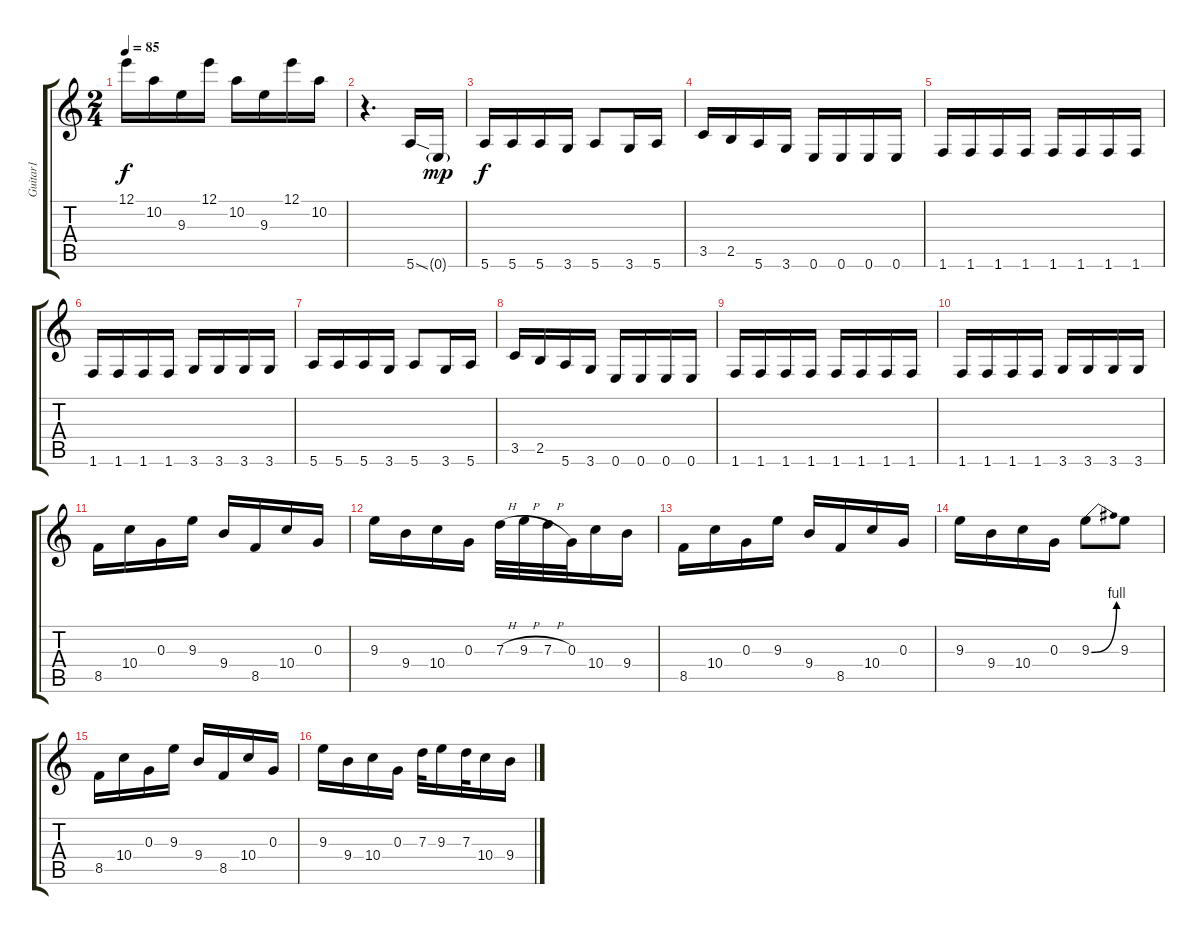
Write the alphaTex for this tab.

\track ("Guitar1" "Guitar1") {instrument distortionguitar}
\staff {score tabs}
\tuning (E4 B3 G3 D3 A2 E2) {hide}
\ts (2 4)
\tempo 85
\clef g2
\ks c
12.1.16{dy f} 10.2.16 9.3.16 12.1.16 10.2.16 9.3.16 12.1.16 10.2.16 |
r.4{d} 5.6{sod}.16 0.6{g}.16{dy mp} |
5.6.16{dy f} 5.6.16 5.6.16 3.6.16 5.6.8 3.6.16 5.6.16 |
3.5.16 2.5.16 5.6.16 3.6.16 0.6.16 0.6.16 0.6.16 0.6.16 |
1.6.16 1.6.16 1.6.16 1.6.16 1.6.16 1.6.16 1.6.16 1.6.16 |
1.6.16 1.6.16 1.6.16 1.6.16 3.6.16 3.6.16 3.6.16 3.6.16 |
5.6.16 5.6.16 5.6.16 3.6.16 5.6.8 3.6.16 5.6.16 |
3.5.16 2.5.16 5.6.16 3.6.16 0.6.16 0.6.16 0.6.16 0.6.16 |
1.6.16 1.6.16 1.6.16 1.6.16 1.6.16 1.6.16 1.6.16 1.6.16 |
1.6.16 1.6.16 1.6.16 1.6.16 3.6.16 3.6.16 3.6.16 3.6.16 |
8.5.16 10.4.16 0.3.16 9.3.16 9.4.16 8.5.16 10.4.16 0.3.16 |
9.3.16 9.4.16 10.4.16 0.3.16 7.3{h}.32 9.3{h}.32 7.3{h}.32 0.3.32 10.4.16 9.4.16 |
8.5.16 10.4.16 0.3.16 9.3.16 9.4.16 8.5.16 10.4.16 0.3.16 |
9.3.16 9.4.16 10.4.16 0.3.16 9.3{be (bend 0 0 60 4)}.8 9.3.8 |
8.5.16 10.4.16 0.3.16 9.3.16 9.4.16 8.5.16 10.4.16 0.3.16 |
9.3.16 9.4.16 10.4.16 0.3.16 7.3.32 9.3.16 7.3.32 10.4.16 9.4.16
